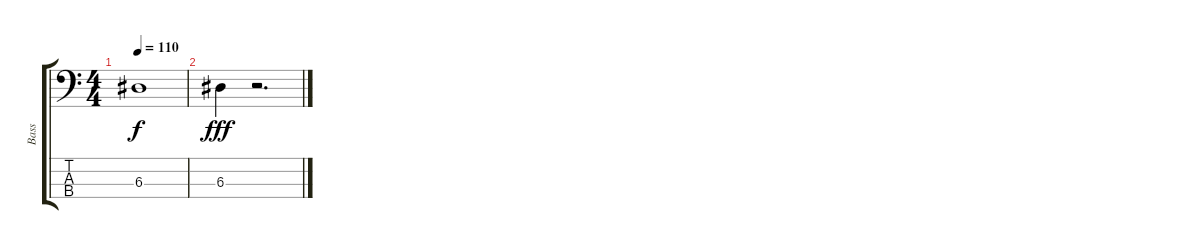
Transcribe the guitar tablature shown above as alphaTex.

\track ("Bass" "Bass") {instrument electricbassfinger}
\staff {score tabs}
\tuning (G2 D2 A1 E1) {hide}
\ts (4 4)
\tempo 110
\clef f4
\ks c
6.3.1{dy f} |
6.3.4{dy fff} r.2{d}
